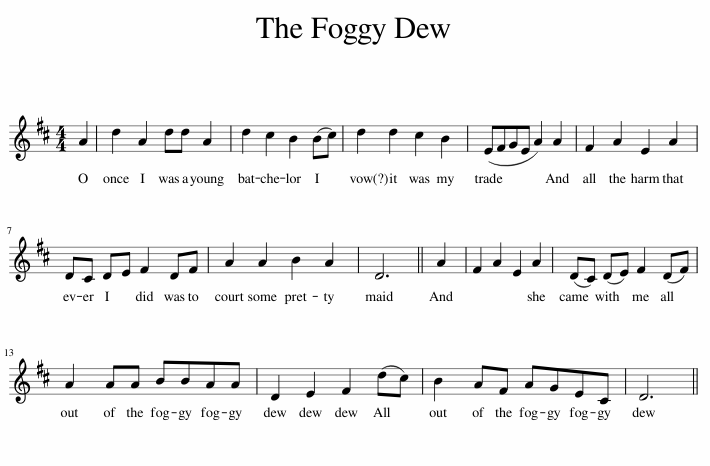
X:1
L:1/8
M:4/4
I:linebreak $
K:D
V:1 treble
V:1
 A2 | d2 A2 dd A2 | d2 c2 B2 (Bc) | d2 d2 c2 B2 | (EFGE A2) A2 | %5
 F2 A2 E2 A2 |$ DC DE F2 DF | A2 A2 B2 A2 | D6 || A2 | %10
 F2 A2 E2 A2 | (DC) (DE) F2 (DF) |$ A2 AA BBAA | D2 E2 F2 (dc) | B2 AF AGEC | %15
 D6 || %16
